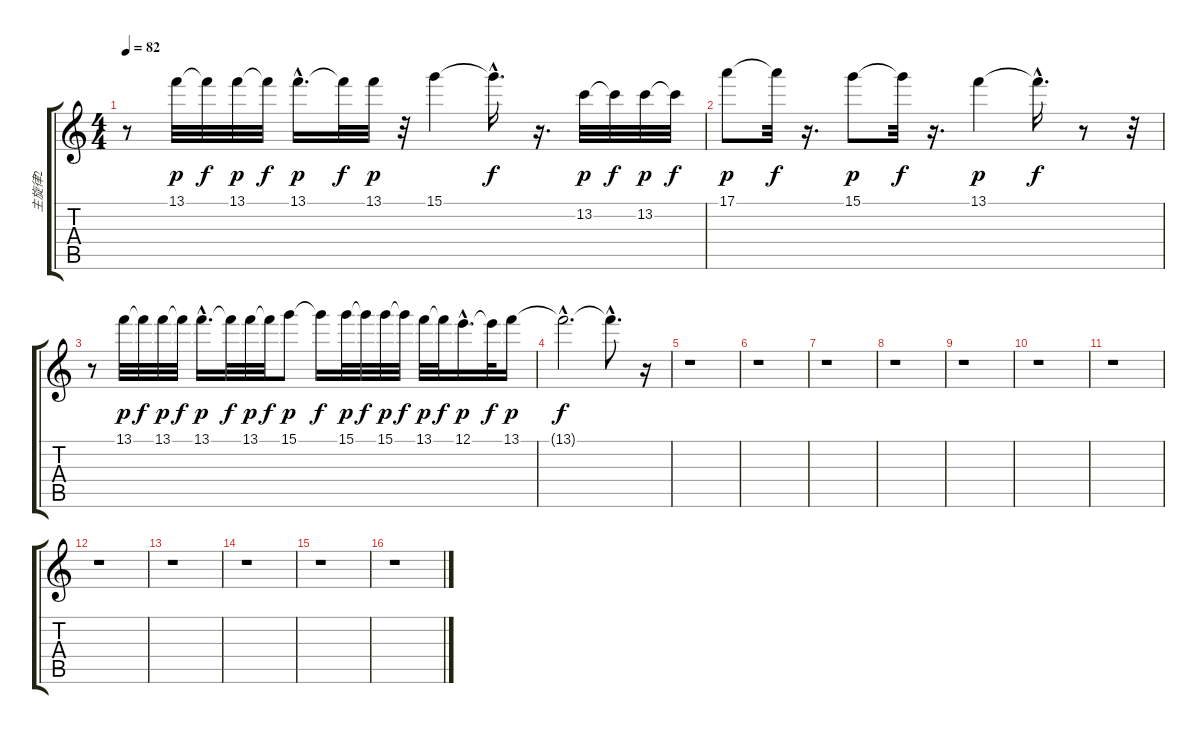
\track ("主旋律2" "主旋律2") {instrument acousticguitarnylon}
\staff {score tabs}
\tuning (E4 B3 G3 D3 A2 E2) {hide}
\ts (4 4)
\tempo 82
\clef g2
\ks c
r.8{dy f} 13.1.32{dy p} 13.1{t}.32{dy f} 13.1.32{dy p} 13.1{t}.32{dy f} 13.1{hac}.16{d dy p} 13.1{t}.32{dy f} 13.1.32{dy p} r.32 15.1.4 15.1{hac t}.16{d dy f} r.16{d} 13.2.32{dy p} 13.2{t}.32{dy f} 13.2.32{dy p} 13.2{t}.32{dy f} |
17.1.8{dy p} 17.1{t}.32{dy f} r.16{d} 15.1.8{dy p} 15.1{t}.32{dy f} r.16{d} 13.1.4{dy p} 13.1{hac t}.16{d dy f} r.8 r.32 |
r.8 13.1.32{dy p} 13.1{t}.32{dy f} 13.1.32{dy p} 13.1{t}.32{dy f} 13.1{hac}.16{d dy p} 13.1{t}.32{dy f} 13.1.32{dy p} 13.1{t}.32{dy f} 15.1.8{dy p} 15.1{t}.16{dy f} 15.1.32{dy p} 15.1{t}.32{dy f} 15.1.32{dy p} 15.1{t}.32{dy f} 13.1.32{dy p} 13.1{t}.32{dy f} 12.1{hac}.16{d dy p} 12.1{t}.32{dy f} 13.1.16{dy p} |
13.1{hac t}.2{d dy f} 13.1{hac t}.8{d} r.16 |
r.1 |
r.1 |
r.1 |
r.1 |
r.1 |
r.1 |
r.1 |
r.1 |
r.1 |
r.1 |
r.1 |
r.1
